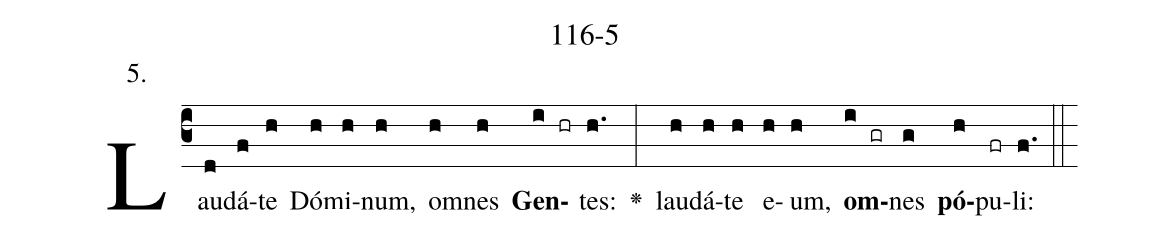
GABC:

name: 116-5;
annotation: 5.;
%%
(c3)Lau(d)dá(f)te(h) Dó(h)mi(h)num,(h) om(h)nes(h) <b>Gen</b>(i hr)tes:(h.) <v>\greheightstar</v>(:) lau(h)dá(h)te(h) e(h)um,(h) <b>om</b>(i gr)nes(g) <b>pó</b>(h)pu(fr)li:(f.) (::)


%E(h) u(h) o(i) u(g) a(h) e.(f.) (::)
